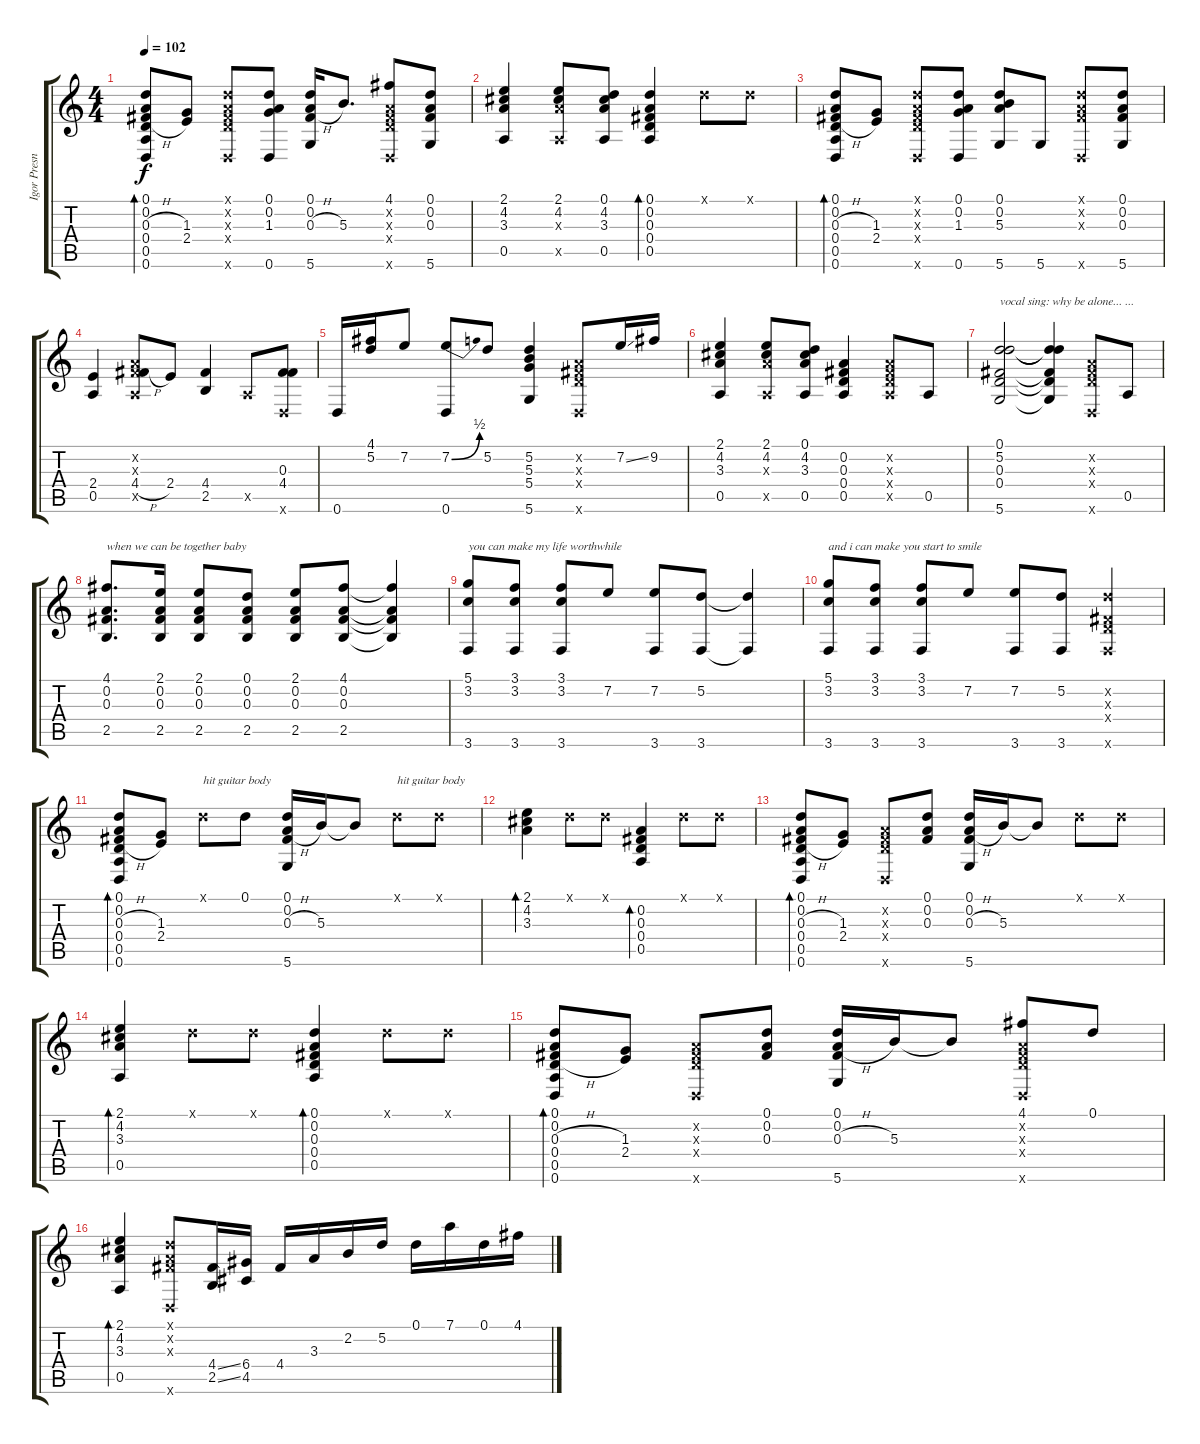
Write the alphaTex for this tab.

\track ("Igor Presnyakov" "Igor Presn") {instrument acousticguitarnylon}
\staff {score tabs}
\tuning (D4 A3 Gb3 D3 A2 D2) {hide}
\ts (4 4)
\tempo 102
\clef g2
\ks c
(0.1 0.2 0.3{h} 0.4{h} 0.5 0.6).8{bd 480 dy f} (1.3 2.4).8 (0.1{x} 0.2{x} 0.3{x} 0.4{x} 0.6{x}).8 (0.1 0.2 1.3 0.6).8 (0.1 0.2 0.3{h} 5.6).16 5.3.8{d} (4.1 0.2{x} 0.3{x} 0.4{x} 0.6{x}).8 (0.1 0.2 0.3 5.6).8 |
(2.1 4.2 3.3 0.5).4 (2.1 4.2 3.3{x} 0.5{x}).8 (0.1 4.2 3.3 0.5).8 (0.1 0.2 0.3 0.4 0.5).4{bd 480} 0.1{x}.8 0.1{x}.8 |
(0.1 0.2 0.3{h} 0.4{h} 0.5 0.6).8{bd 480} (1.3 2.4).8 (0.1{x} 0.2{x} 0.3{x} 0.4{x} 0.6{x}).8 (0.1 0.2 1.3 0.6).8 (0.1 0.2 5.3 5.6).8 5.6.8 (0.1{x} 0.2{x} 0.3{x} 0.6{x}).8 (0.1 0.2 0.3 5.6).8 |
(2.4 0.5).4 (0.2{x} 0.3{x} 4.4{h} 0.5{x}).8 2.4.8 (4.4 2.5).4 0.5{x}.8 (0.3 4.4 0.6{x}).8 |
0.6.16 (4.1 5.2).16 7.2.8 (7.2{be (bend 0 0 60 2)} 0.6).8 5.2.8 (5.2 5.3 5.4 5.6).4 (0.2{x} 0.3{x} 0.4{x} 0.6{x}).8 7.2{ss}.16 9.2.16 |
(2.1 4.2 3.3 0.5).4 (2.1 4.2 3.3{x} 0.5{x}).8 (0.1 4.2 3.3 0.5).8 (0.2 0.3 0.4 0.5).4 (0.2{x} 0.3{x} 0.4{x} 0.5{x}).8 0.5.8 |
(0.1 5.2 0.3 0.4 5.6).2{txt "vocal sing: why be alone... ..."} (0.1{t} 5.2{t} 0.3{t} 0.4{t} 5.6{t}).4 (0.2{x} 0.3{x} 0.4{x} 0.6{x}).8 0.5.8 |
(4.1 0.2 0.3 2.5).8{d txt "when we can be together baby"} (2.1 0.2 0.3 2.5).16 (2.1 0.2 0.3 2.5).8 (0.1 0.2 0.3 2.5).8 (2.1 0.2 0.3 2.5).8 (4.1 0.2 0.3 2.5).8 (4.1{t} 0.2{t} 0.3{t} 2.5{t}).4 |
(5.1 3.2 3.6).8{txt "you can make my life worthwhile"} (3.1 3.2 3.6).8 (3.1 3.2 3.6).8 7.2.8 (7.2 3.6).8 (5.2 3.6).8 (5.2{t} 3.6{t}).4 |
(5.1 3.2 3.6).8{txt "and i can make you start to smile"} (3.1 3.2 3.6).8 (3.1 3.2 3.6).8 7.2.8 (7.2 3.6).8 (5.2 3.6).8 (5.2{x} 0.3{x} 0.4{x} 3.6{x}).4 |
(0.1 0.2 0.3{h} 0.4{h} 0.5 0.6).8{bd 480} (1.3 2.4).8 0.1{x}.8{txt "hit guitar body"} 0.1.8 (0.1 0.2 0.3{h} 5.6).16 5.3.16 5.3{t}.8 0.1{x}.8{txt "hit guitar body"} 0.1{x}.8 |
(2.1 4.2 3.3).4{bd 480} 0.1{x}.8 0.1{x}.8 (0.2 0.3 0.4 0.5).4{bd 480} 0.1{x}.8 0.1{x}.8 |
(0.1 0.2 0.3{h} 0.4{h} 0.5 0.6).8{bd 480} (1.3 2.4).8 (0.2{x} 0.3{x} 0.4{x} 0.6{x}).8 (0.1 0.2 0.3).8 (0.1 0.2 0.3{h} 5.6).16 5.3.16 5.3{t}.8 0.1{x}.8 0.1{x}.8 |
(2.1 4.2 3.3 0.5).4{bd 480} 0.1{x}.8 0.1{x}.8 (0.1 0.2 0.3 0.4 0.5).4{bd 480} 0.1{x}.8 0.1{x}.8 |
(0.1 0.2 0.3{h} 0.4{h} 0.5 0.6).8{bd 480} (1.3 2.4).8 (0.2{x} 0.3{x} 0.4{x} 0.6{x}).8 (0.1 0.2 0.3).8 (0.1 0.2 0.3{h} 5.6).16 5.3.16 5.3{t}.8 (4.1 0.2{x} 0.3{x} 0.4{x} 0.6{x}).8 0.1.8 |
(2.1 4.2 3.3 0.5).4{bd 60} (0.1{x} 0.2{x} 0.3{x} 0.6{x}).8 (4.4{ss} 2.5{ss}).16 (6.4 4.5).16 4.4.16 3.3.16 2.2.16 5.2.16 0.1.16 7.1.16 0.1.16 4.1.16
